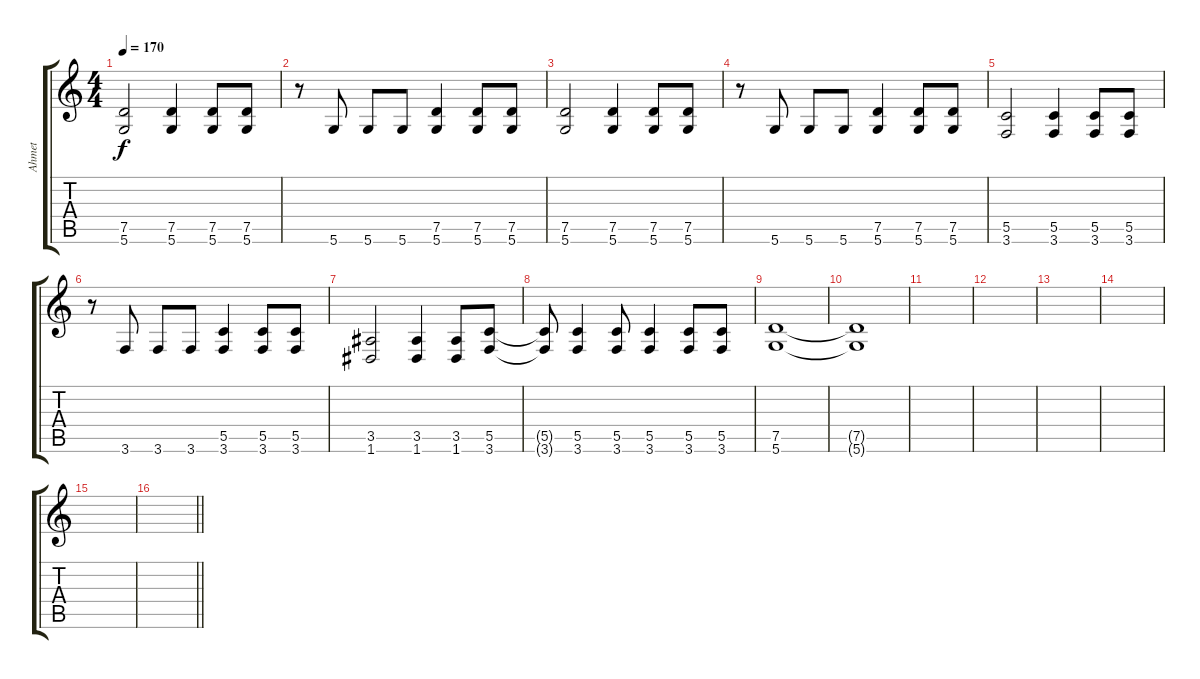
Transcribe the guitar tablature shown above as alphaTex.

\track ("Ahmet" "Ahmet") {instrument distortionguitar}
\staff {score tabs}
\tuning (D4 A3 F3 C3 G2 D2) {hide}
\ts (4 4)
\tempo 170
\clef g2
\ks c
(7.5 5.6).2{dy f} (7.5 5.6).4 (7.5 5.6).8 (7.5 5.6).8 |
r.8 5.6.8 5.6.8 5.6.8 (7.5 5.6).4 (7.5 5.6).8 (7.5 5.6).8 |
(7.5 5.6).2 (7.5 5.6).4 (7.5 5.6).8 (7.5 5.6).8 |
r.8 5.6.8 5.6.8 5.6.8 (7.5 5.6).4 (7.5 5.6).8 (7.5 5.6).8 |
(5.5 3.6).2 (5.5 3.6).4 (5.5 3.6).8 (5.5 3.6).8 |
r.8 3.6.8 3.6.8 3.6.8 (5.5 3.6).4 (5.5 3.6).8 (5.5 3.6).8 |
(3.5 1.6).2 (3.5 1.6).4 (3.5 1.6).8 (5.5 3.6).8 |
(5.5{t} 3.6{t}).8 (5.5 3.6).4 (5.5 3.6).8 (5.5 3.6).4 (5.5 3.6).8 (5.5 3.6).8 |
(7.5 5.6).1{volume 0} |
(7.5{t} 5.6{t}).1 |
|
|
|
|
|
\barLineRight lightlight
